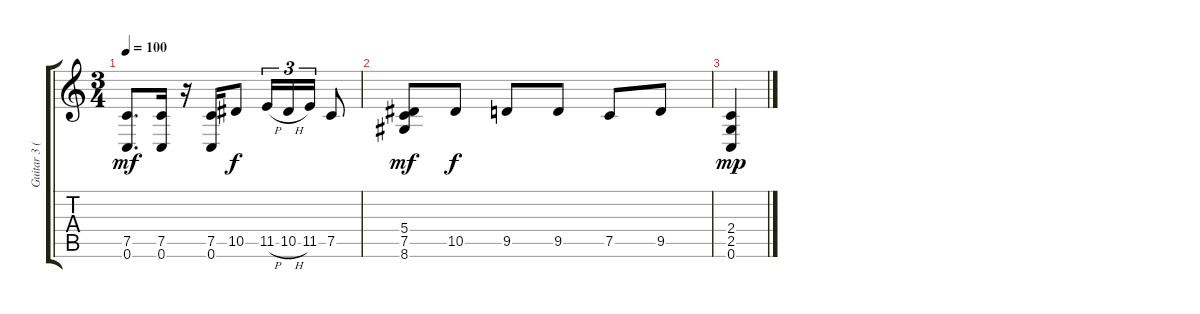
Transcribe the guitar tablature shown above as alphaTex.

\track ("Guitar 3 (Rhytm)" "Guitar 3 (") {instrument distortionguitar}
\staff {score tabs}
\tuning (C4 G3 Eb3 Bb2 F2 C2) {hide}
\ts (3 4)
\tempo 100
\clef g2
\ks c
(7.5 0.6).8{d dy mf} (7.5 0.6).16 r.16 (7.5 0.6).16 10.5.8{dy f} 11.5{h}.16{tu (3 2)} 10.5{h}.16{tu (3 2)} 11.5.16{tu (3 2)} 7.5.8 |
(5.4 7.5 8.6).8{dy mf} 10.5.8{dy f} 9.5.8 9.5.8 7.5.8 9.5.8 |
(2.4 2.5 0.6).4{dy mp}
